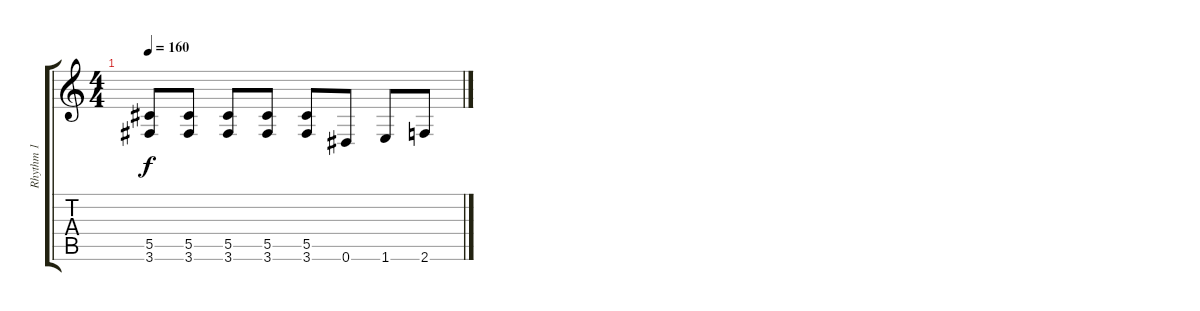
\track ("Rhythm 1" "Rhythm 1") {instrument overdrivenguitar}
\staff {score tabs}
\tuning (Eb4 Bb3 Gb3 Db3 Ab2 Eb2) {hide}
\ts (4 4)
\tempo 160
\clef g2
\ks c
(5.5 3.6).8{dy f} (5.5 3.6).8 (5.5 3.6).8 (5.5 3.6).8 (5.5 3.6).8 0.6.8 1.6.8 2.6.8
